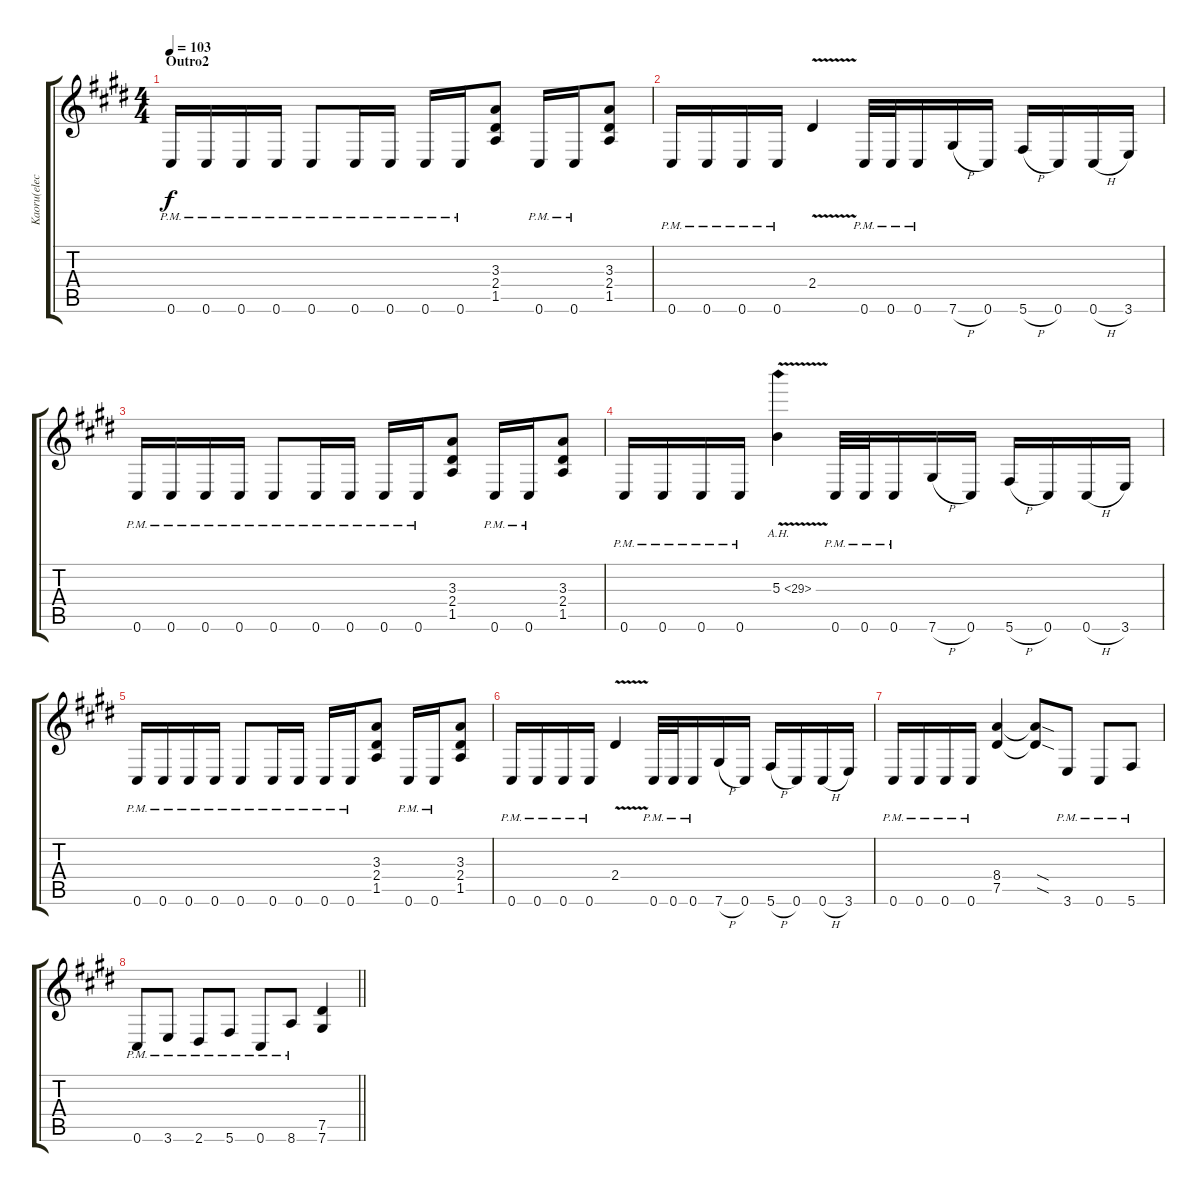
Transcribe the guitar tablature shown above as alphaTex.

\track ("Kaoru(elec)" "Kaoru(elec") {instrument distortionguitar}
\staff {score tabs}
\tuning (Eb4 Bb3 Gb3 Db3 Ab2 Db2) {hide}
\ts (4 4)
\section ("" "Outro2")
\tempo 103
\clef g2
\ks c#minor
0.6{pm}.16{dy f} 0.6{pm}.16 0.6{pm}.16 0.6{pm}.16 0.6{pm}.8 0.6{pm}.16 0.6{pm}.16 0.6{pm}.16 0.6{pm}.16 (3.3 2.4 1.5).8 0.6{pm}.16 0.6{pm}.16 (3.3 2.4 1.5).8 |
0.6{pm}.16 0.6{pm}.16 0.6{pm}.16 0.6{pm}.16 2.4{v}.4 0.6{pm}.32 0.6{pm}.32 0.6{pm}.16 7.6{h}.16 0.6.16 5.6{h}.16 0.6.16 0.6{h}.16 3.6.16 |
0.6{pm}.16 0.6{pm}.16 0.6{pm}.16 0.6{pm}.16 0.6{pm}.8 0.6{pm}.16 0.6{pm}.16 0.6{pm}.16 0.6{pm}.16 (3.3 2.4 1.5).8 0.6{pm}.16 0.6{pm}.16 (3.3 2.4 1.5).8 |
0.6{pm}.16 0.6{pm}.16 0.6{pm}.16 0.6{pm}.16 5.3{ah 24 v}.4 0.6{pm}.32 0.6{pm}.32 0.6{pm}.16 7.6{h}.16 0.6.16 5.6{h}.16 0.6.16 0.6{h}.16 3.6.16 |
0.6{pm}.16 0.6{pm}.16 0.6{pm}.16 0.6{pm}.16 0.6{pm}.8 0.6{pm}.16 0.6{pm}.16 0.6{pm}.16 0.6{pm}.16 (3.3 2.4 1.5).8 0.6{pm}.16 0.6{pm}.16 (3.3 2.4 1.5).8 |
0.6{pm}.16 0.6{pm}.16 0.6{pm}.16 0.6{pm}.16 2.4{v}.4 0.6{pm}.32 0.6{pm}.32 0.6{pm}.16 7.6{h}.16 0.6.16 5.6{h}.16 0.6.16 0.6{h}.16 3.6.16 |
0.6{pm}.16 0.6{pm}.16 0.6{pm}.16 0.6{pm}.16 (8.4 7.5).4 (8.4{sod t} 7.5{sod t}).8 3.6{pm}.8 0.6{pm}.8 5.6{pm}.8 |
\barLineRight lightlight
0.6{pm}.8 3.6{pm}.8 2.6{pm}.8 5.6{pm}.8 0.6{pm}.8 8.6{pm}.8 (7.5 7.6).4
